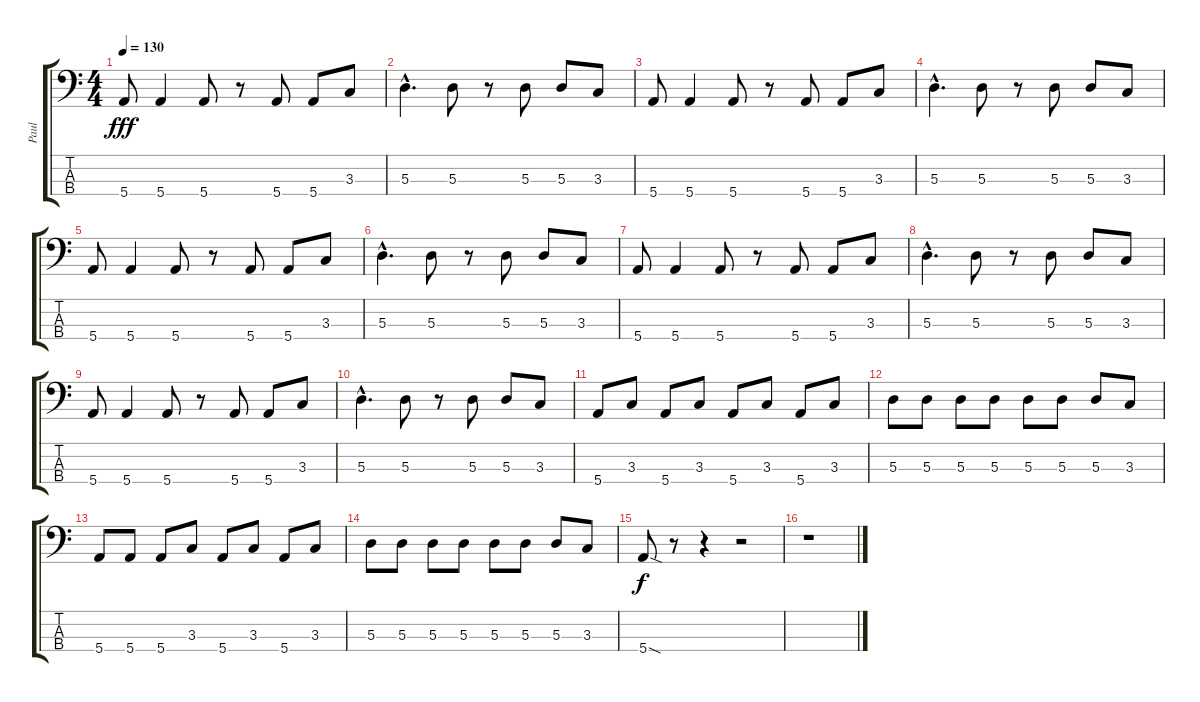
\track ("Paul" "Paul") {instrument acousticbass}
\staff {score tabs}
\tuning (G2 D2 A1 E1) {hide}
\ts (4 4)
\tempo 130
\clef f4
\ks c
5.4.8{dy fff} 5.4.4 5.4.8 r.8 5.4.8 5.4.8 3.3.8 |
5.3{hac}.4{d} 5.3.8 r.8 5.3.8 5.3.8 3.3.8 |
5.4.8 5.4.4 5.4.8 r.8 5.4.8 5.4.8 3.3.8 |
5.3{hac}.4{d} 5.3.8 r.8 5.3.8 5.3.8 3.3.8 |
5.4.8 5.4.4 5.4.8 r.8 5.4.8 5.4.8 3.3.8 |
5.3{hac}.4{d} 5.3.8 r.8 5.3.8 5.3.8 3.3.8 |
5.4.8 5.4.4 5.4.8 r.8 5.4.8 5.4.8 3.3.8 |
5.3{hac}.4{d} 5.3.8 r.8 5.3.8 5.3.8 3.3.8 |
5.4.8 5.4.4 5.4.8 r.8 5.4.8 5.4.8 3.3.8 |
5.3{hac}.4{d} 5.3.8 r.8 5.3.8 5.3.8 3.3.8 |
5.4.8 3.3.8 5.4.8 3.3.8 5.4.8 3.3.8 5.4.8 3.3.8 |
5.3.8 5.3.8 5.3.8 5.3.8 5.3.8 5.3.8 5.3.8 3.3.8 |
5.4.8 5.4.8 5.4.8 3.3.8 5.4.8 3.3.8 5.4.8 3.3.8 |
5.3.8 5.3.8 5.3.8 5.3.8 5.3.8 5.3.8 5.3.8 3.3.8 |
5.4{sod}.8{dy f} r.8 r.4 r.2 |
r.1
